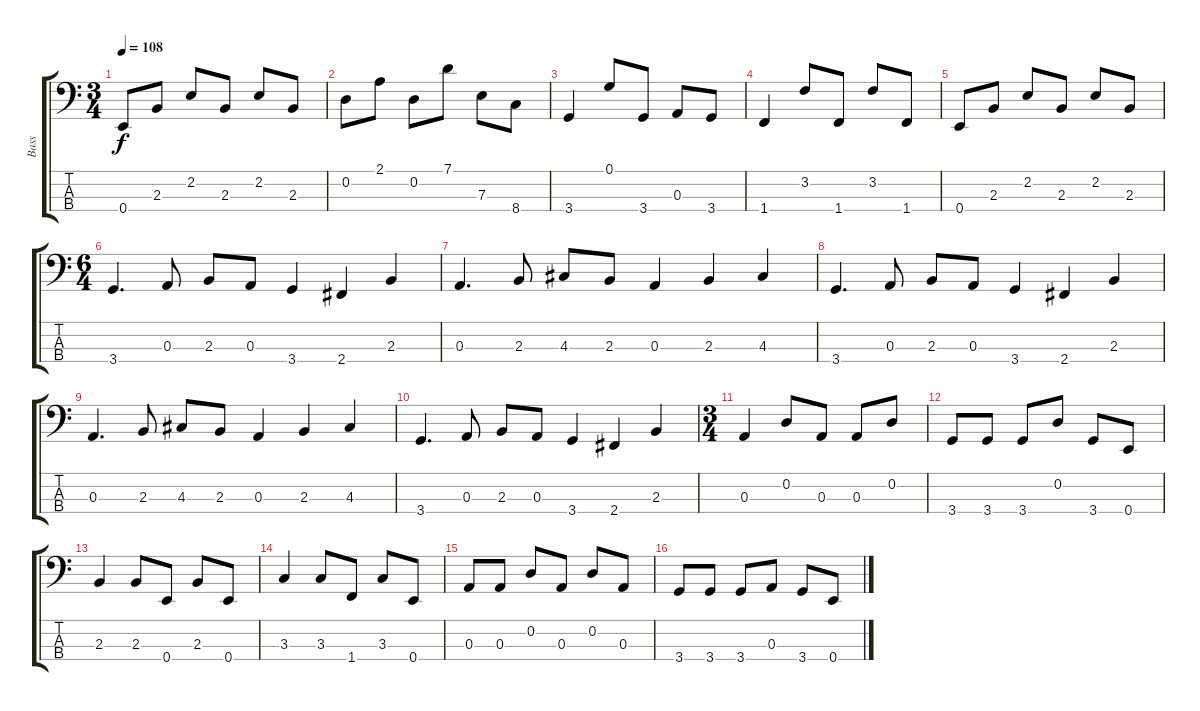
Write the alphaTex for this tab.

\track ("Bass" "Bass") {instrument electricbassfinger}
\staff {score tabs}
\tuning (G2 D2 A1 E1) {hide}
\ts (3 4)
\tempo 108
\clef f4
\ks c
0.4.8{dy f} 2.3.8 2.2.8 2.3.8 2.2.8 2.3.8 |
0.2.8 2.1.8 0.2.8 7.1.8 7.3.8 8.4.8 |
3.4.4 0.1.8 3.4.8 0.3.8 3.4.8 |
1.4.4 3.2.8 1.4.8 3.2.8 1.4.8 |
0.4.8 2.3.8 2.2.8 2.3.8 2.2.8 2.3.8 |
\ts (6 4)
3.4.4{d} 0.3.8 2.3.8 0.3.8 3.4.4 2.4.4 2.3.4 |
0.3.4{d} 2.3.8 4.3.8 2.3.8 0.3.4 2.3.4 4.3.4 |
3.4.4{d} 0.3.8 2.3.8 0.3.8 3.4.4 2.4.4 2.3.4 |
0.3.4{d} 2.3.8 4.3.8 2.3.8 0.3.4 2.3.4 4.3.4 |
3.4.4{d} 0.3.8 2.3.8 0.3.8 3.4.4 2.4.4 2.3.4 |
\ts (3 4)
0.3.4 0.2.8 0.3.8 0.3.8 0.2.8 |
3.4.8 3.4.8 3.4.8 0.2.8 3.4.8 0.4.8 |
2.3.4 2.3.8 0.4.8 2.3.8 0.4.8 |
3.3.4 3.3.8 1.4.8 3.3.8 0.4.8 |
0.3.8 0.3.8 0.2.8 0.3.8 0.2.8 0.3.8 |
3.4.8 3.4.8 3.4.8 0.3.8 3.4.8 0.4.8
